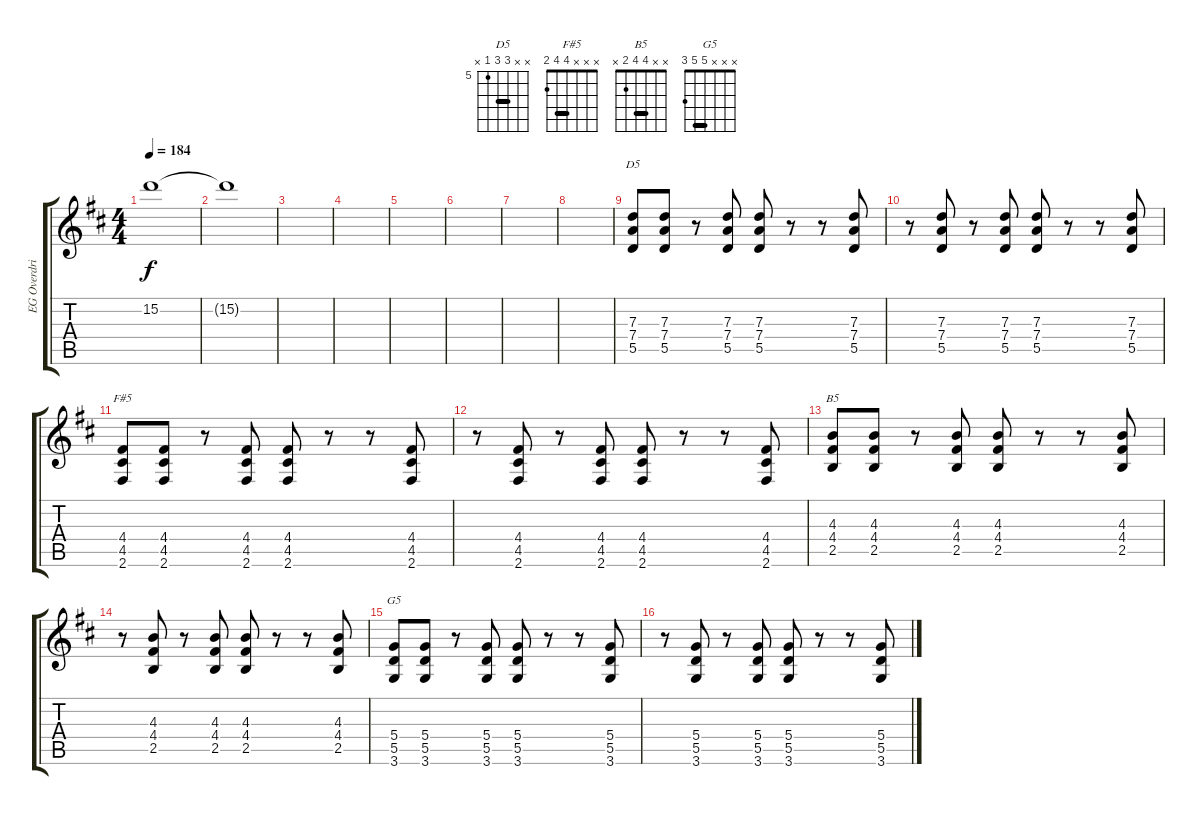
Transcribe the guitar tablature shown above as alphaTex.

\track ("EG Overdriven" "EG Overdri") {instrument overdrivenguitar}
\staff {score tabs}
\tuning (E4 B3 G3 D3 A2 E2) {hide}
\chord ("D5" x x 7 7 5 x) {firstfret 5 barre 7}
\chord ("F#5" x x x 4 4 2) {barre 4}
\chord ("B5" x x 4 4 2 x) {barre 4}
\chord ("G5" x x x 5 5 3) {barre 5}
\ts (4 4)
\tempo 184
\clef g2
\ks d
15.2.1{dy f} |
15.2{t}.1 |
|
|
|
|
|
|
(7.3 7.4 5.5).8{ch "D5"} (7.3 7.4 5.5).8 r.8 (7.3 7.4 5.5).8 (7.3 7.4 5.5).8 r.8 r.8 (7.3 7.4 5.5).8 |
r.8 (7.3 7.4 5.5).8 r.8 (7.3 7.4 5.5).8 (7.3 7.4 5.5).8 r.8 r.8 (7.3 7.4 5.5).8 |
(4.4 4.5 2.6).8{ch "F#5"} (4.4 4.5 2.6).8 r.8 (4.4 4.5 2.6).8 (4.4 4.5 2.6).8 r.8 r.8 (4.4 4.5 2.6).8 |
r.8 (4.4 4.5 2.6).8 r.8 (4.4 4.5 2.6).8 (4.4 4.5 2.6).8 r.8 r.8 (4.4 4.5 2.6).8 |
(4.3 4.4 2.5).8{ch "B5"} (4.3 4.4 2.5).8 r.8 (4.3 4.4 2.5).8 (4.3 4.4 2.5).8 r.8 r.8 (4.3 4.4 2.5).8 |
r.8 (4.3 4.4 2.5).8 r.8 (4.3 4.4 2.5).8 (4.3 4.4 2.5).8 r.8 r.8 (4.3 4.4 2.5).8 |
(5.4 5.5 3.6).8{ch "G5"} (5.4 5.5 3.6).8 r.8 (5.4 5.5 3.6).8 (5.4 5.5 3.6).8 r.8 r.8 (5.4 5.5 3.6).8 |
r.8 (5.4 5.5 3.6).8 r.8 (5.4 5.5 3.6).8 (5.4 5.5 3.6).8 r.8 r.8 (5.4 5.5 3.6).8
